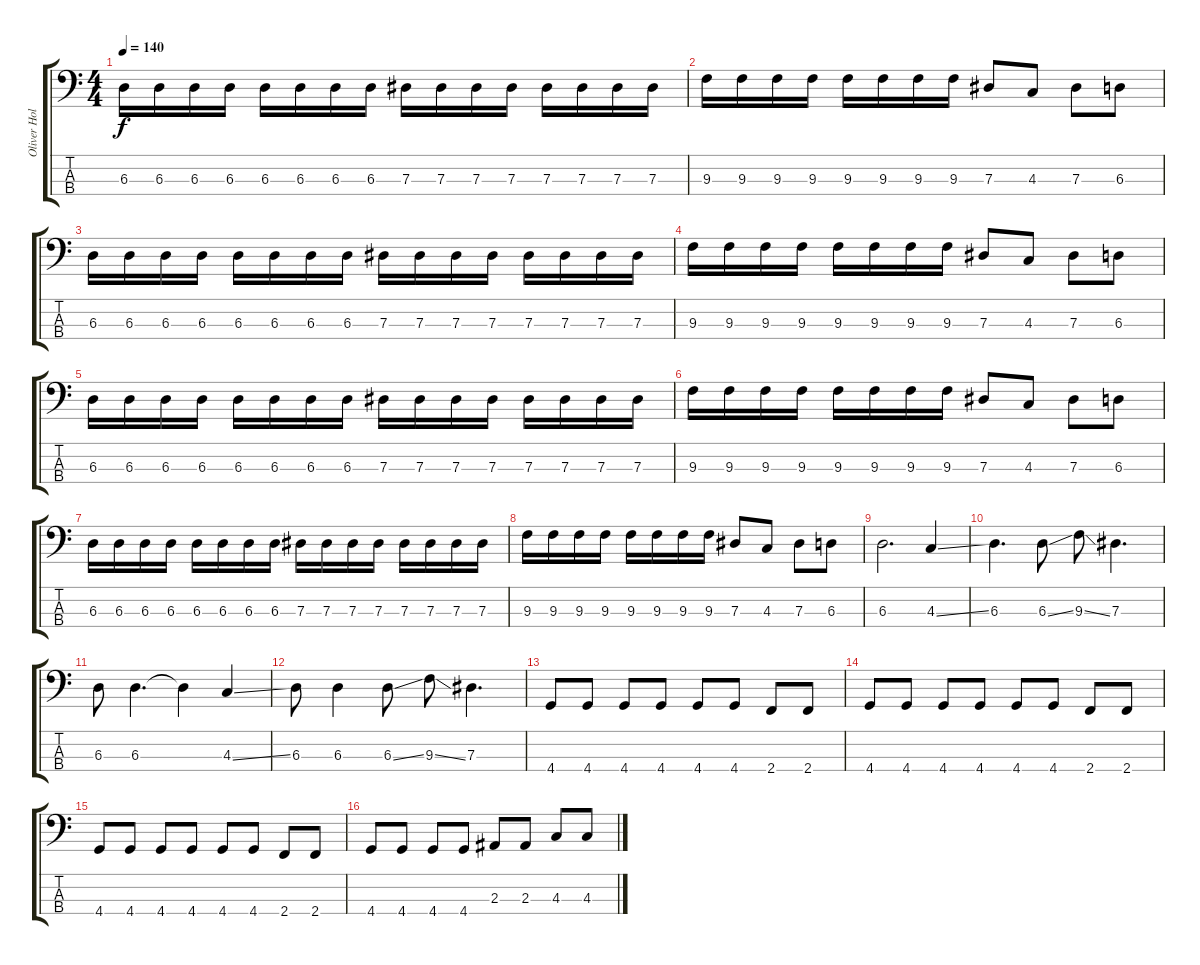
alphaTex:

\track ("Oliver Holzwarth" "Oliver Hol") {instrument electricbasspick}
\staff {score tabs}
\tuning (Gb2 Db2 Ab1 Eb1) {hide}
\ts (4 4)
\tempo 140
\clef f4
\ks c
6.3.16{dy f} 6.3.16 6.3.16 6.3.16 6.3.16 6.3.16 6.3.16 6.3.16 7.3.16 7.3.16 7.3.16 7.3.16 7.3.16 7.3.16 7.3.16 7.3.16 |
9.3.16 9.3.16 9.3.16 9.3.16 9.3.16 9.3.16 9.3.16 9.3.16 7.3.8 4.3.8 7.3.8 6.3.8 |
6.3.16 6.3.16 6.3.16 6.3.16 6.3.16 6.3.16 6.3.16 6.3.16 7.3.16 7.3.16 7.3.16 7.3.16 7.3.16 7.3.16 7.3.16 7.3.16 |
9.3.16 9.3.16 9.3.16 9.3.16 9.3.16 9.3.16 9.3.16 9.3.16 7.3.8 4.3.8 7.3.8 6.3.8 |
6.3.16 6.3.16 6.3.16 6.3.16 6.3.16 6.3.16 6.3.16 6.3.16 7.3.16 7.3.16 7.3.16 7.3.16 7.3.16 7.3.16 7.3.16 7.3.16 |
9.3.16 9.3.16 9.3.16 9.3.16 9.3.16 9.3.16 9.3.16 9.3.16 7.3.8 4.3.8 7.3.8 6.3.8 |
6.3.16 6.3.16 6.3.16 6.3.16 6.3.16 6.3.16 6.3.16 6.3.16 7.3.16 7.3.16 7.3.16 7.3.16 7.3.16 7.3.16 7.3.16 7.3.16 |
9.3.16 9.3.16 9.3.16 9.3.16 9.3.16 9.3.16 9.3.16 9.3.16 7.3.8 4.3.8 7.3.8 6.3.8 |
6.3.2{d} 4.3{ss}.4 |
6.3.4{d} 6.3{ss}.8 9.3{ss}.8 7.3.4{d} |
6.3.8 6.3.4{d} 6.3{t}.4 4.3{ss}.4 |
6.3.8 6.3.4 6.3{ss}.8 9.3{ss}.8 7.3.4{d} |
4.4.8 4.4.8 4.4.8 4.4.8 4.4.8 4.4.8 2.4.8 2.4.8 |
4.4.8 4.4.8 4.4.8 4.4.8 4.4.8 4.4.8 2.4.8 2.4.8 |
4.4.8 4.4.8 4.4.8 4.4.8 4.4.8 4.4.8 2.4.8 2.4.8 |
4.4.8 4.4.8 4.4.8 4.4.8 2.3.8 2.3.8 4.3.8 4.3.8
